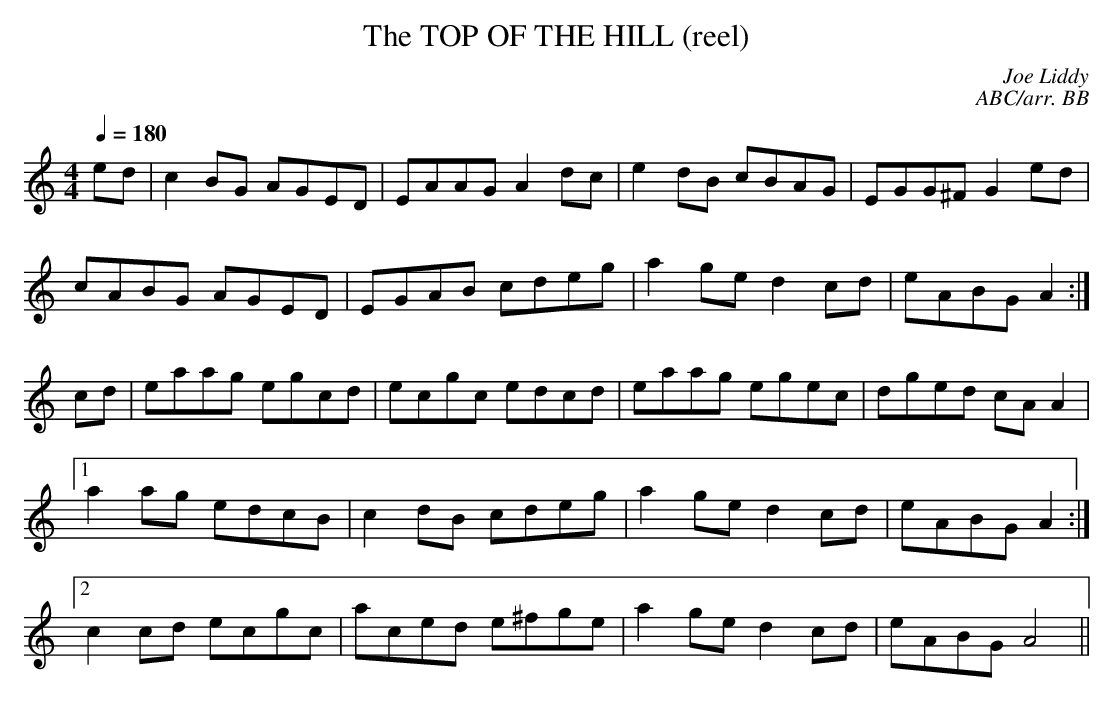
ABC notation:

X:1
T:TOP OF THE HILL (reel), The
C:Joe Liddy
C:ABC/arr. BB
Q:1/4=180
L:1/8
M:4/4
K:Am
ed|c2BG AGED|EAAG A2dc|e2dB cBAG|EGG^F G2ed |
cABG AGED|EGAB cdeg|a2 ge d2 cd|eABG A2 :|
cd|eaag egcd|ecgc edcd|eaag egec|dged cA A2 |
[1 a2 ag edcB|c2dB cdeg|a2 ge d2 cd|eABG A2 :|
[2 c2 cd ecgc|aced e^fge|a2 ge d2 cd|eABG A4 ||
